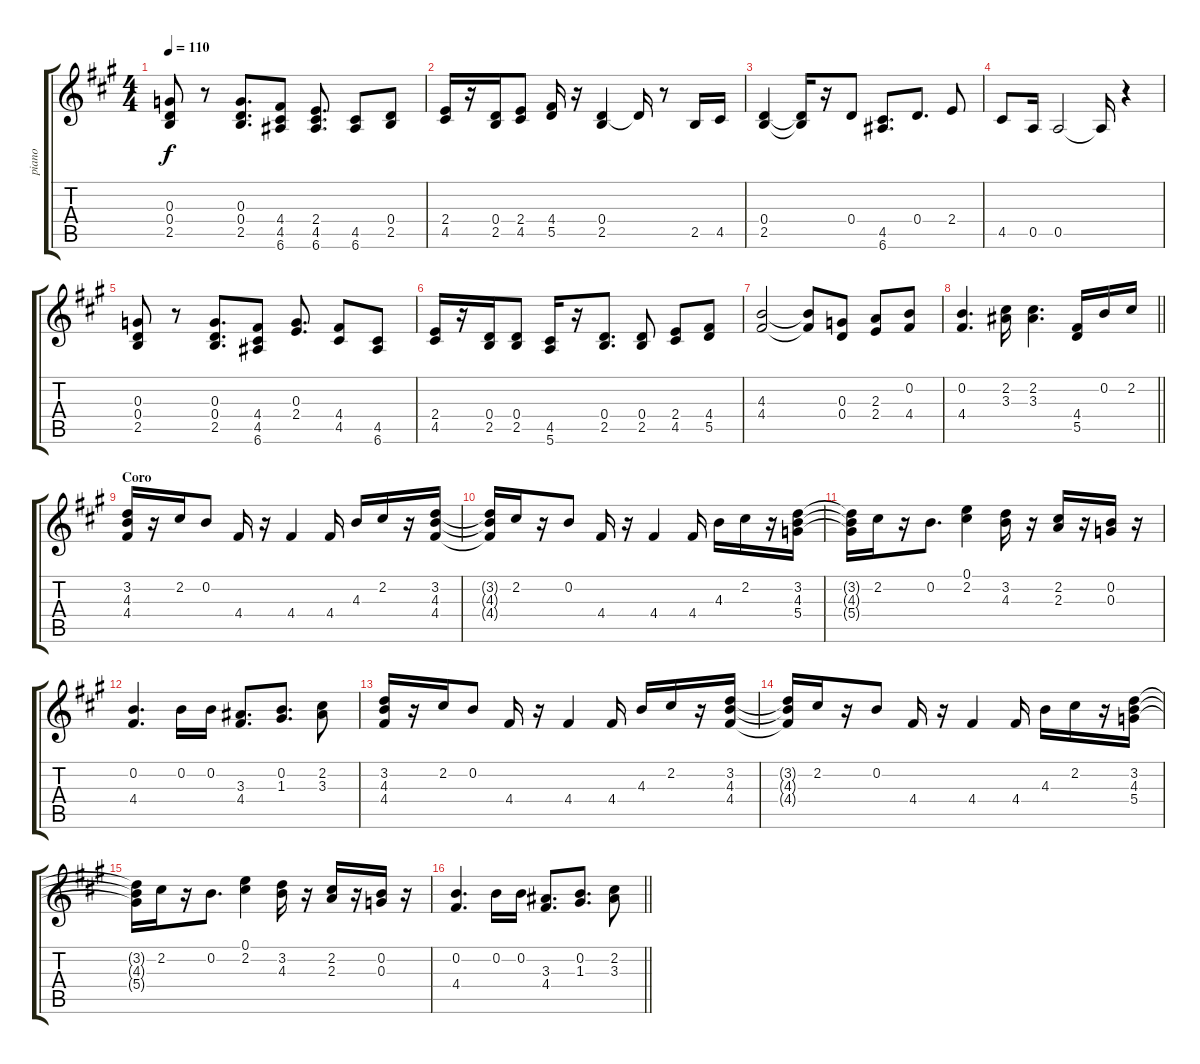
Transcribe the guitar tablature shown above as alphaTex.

\track ("piano" "piano") {instrument acousticgrandpiano}
\staff {score tabs}
\tuning (E5 B4 G4 D4 A3 E3) {hide}
\ts (4 4)
\tempo 110
\clef g2
\ks a
(0.3 0.4 2.5).8{dy f} r.8 (0.3 0.4 2.5).8{d} (4.4 4.5 6.6).8 (2.4 4.5 6.6).8{d} (4.5 6.6).8 (0.4 2.5).8 |
(2.4 4.5).16 r.16 (0.4 2.5).16 (2.4 4.5).8 (4.4 5.5).16 r.16 (0.4 2.5).4 0.4{t}.16 r.8 2.5.16 4.5.16 |
(0.4 2.5).4 (0.4{t} 2.5{t}).16 r.16 0.4.8 (4.5 6.6).8{d} 0.4.8{d} 2.4.8 |
4.5.8 0.5.16 0.5.2 0.5{t}.16 r.4 |
(0.3 0.4 2.5).8 r.8 (0.3 0.4 2.5).8{d} (4.4 4.5 6.6).8 (0.3 2.4).8{d} (4.4 4.5).8 (4.5 6.6).8 |
(2.4 4.5).16 r.16 (0.4 2.5).16 (0.4 2.5).8 (4.5 5.6).16 r.16 (0.4 2.5).8{d} (0.4 2.5).8 (2.4 4.5).8 (4.4 5.5).8 |
(4.3 4.4).2 (4.3{t} 4.4{t}).8 (0.3 0.4).8 (2.3 2.4).8 (0.2 4.4).8 |
\barLineRight lightlight
(0.2 4.4).4{d} (2.2 3.3).16 (2.2 3.3).4{d} (4.4 5.5).16 0.2.16 2.2.16 |
\section ("" "Coro")
(3.2 4.3 4.4).16 r.16 2.2.16 0.2.8 4.4.16 r.16 4.4.4 4.4.16 4.3.16 2.2.16 r.16 (3.2 4.3 4.4).16 |
(3.2{t} 4.3{t} 4.4{t}).16 2.2.16 r.16 0.2.8 4.4.16 r.16 4.4.4 4.4.16 4.3.16 2.2.16 r.16 (3.2 4.3 5.4).16 |
(3.2{t} 4.3{t} 5.4{t}).16 2.2.16 r.16 0.2.8{d} (0.1 2.2).4 (3.2 4.3).16 r.16 (2.2 2.3).16 r.16 (0.2 0.3).16 r.16 |
(0.2 4.4).4{d} 0.2.16 0.2.16 (3.3 4.4).8{d} (0.2 1.3).8{d} (2.2 3.3).8 |
(3.2 4.3 4.4).16 r.16 2.2.16 0.2.8 4.4.16 r.16 4.4.4 4.4.16 4.3.16 2.2.16 r.16 (3.2 4.3 4.4).16 |
(3.2{t} 4.3{t} 4.4{t}).16 2.2.16 r.16 0.2.8 4.4.16 r.16 4.4.4 4.4.16 4.3.16 2.2.16 r.16 (3.2 4.3 5.4).16 |
(3.2{t} 4.3{t} 5.4{t}).16 2.2.16 r.16 0.2.8{d} (0.1 2.2).4 (3.2 4.3).16 r.16 (2.2 2.3).16 r.16 (0.2 0.3).16 r.16 |
\barLineRight lightlight
(0.2 4.4).4{d} 0.2.16 0.2.16 (3.3 4.4).8{d} (0.2 1.3).8{d} (2.2 3.3).8
